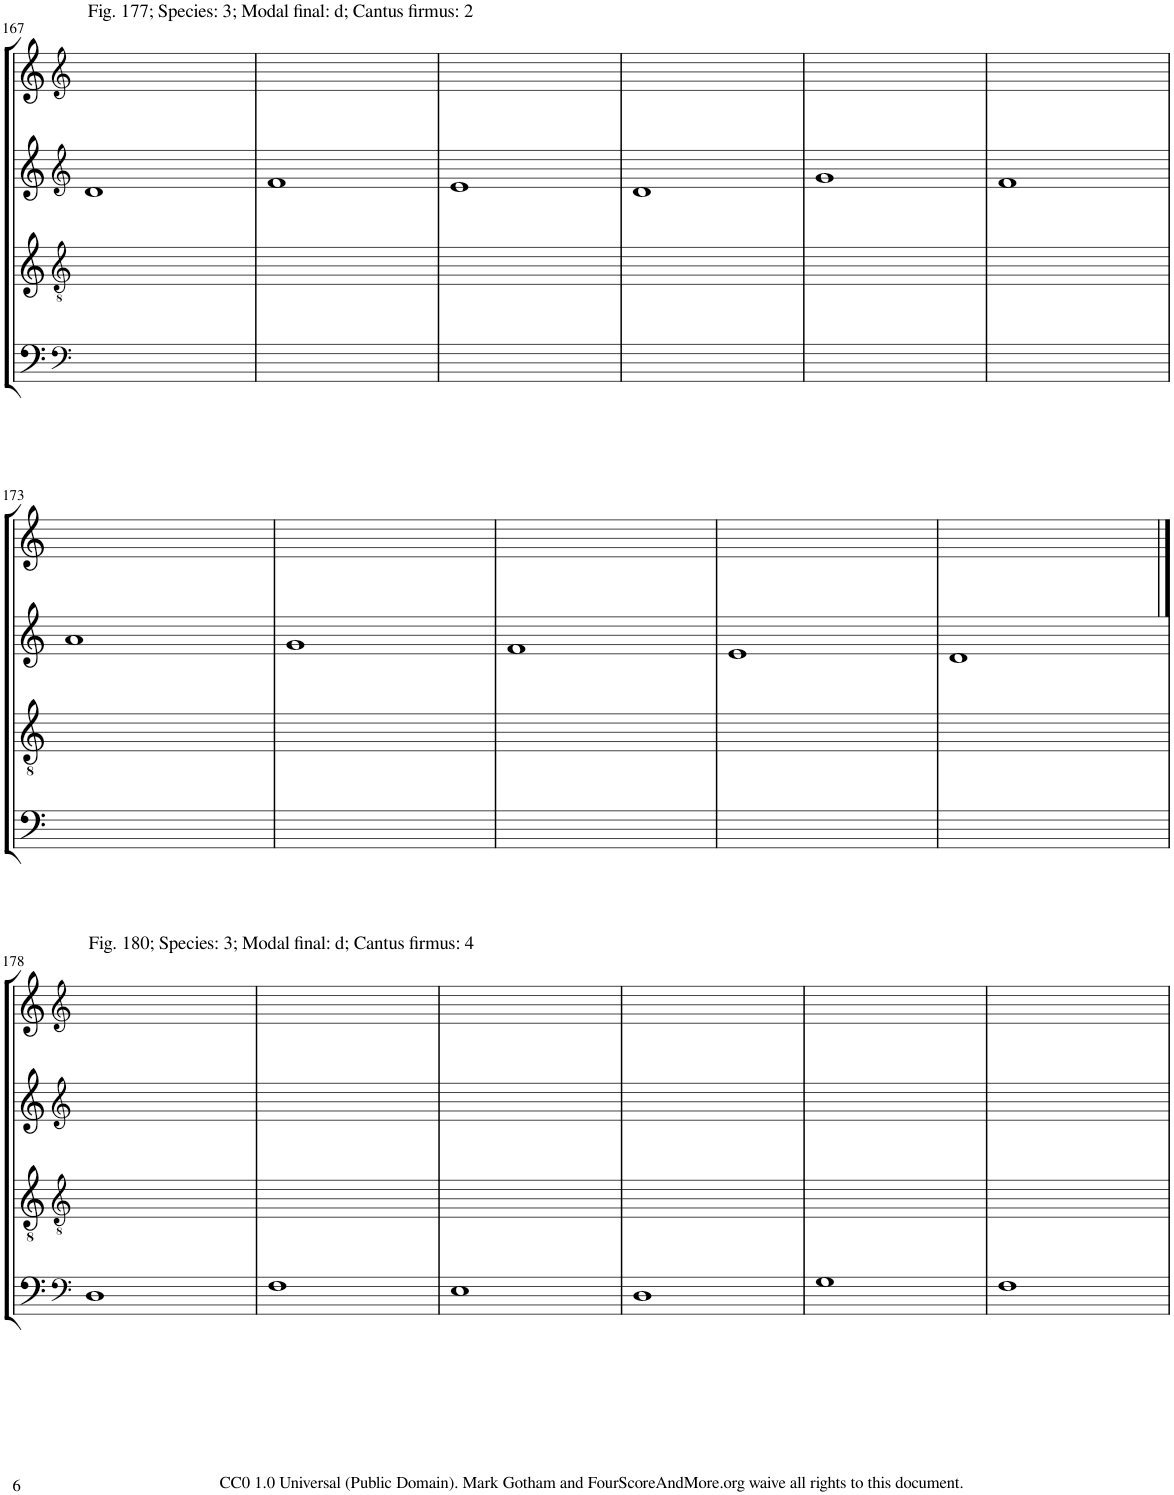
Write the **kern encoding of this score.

**kern	**kern	**kern	**kern
*part4	*part3	*part2	*part1
*staff4	*staff3	*staff2	*staff1
*I"Piano	*I"Piano	*I"Piano	*I"Piano
*I'Pno	*I'Pno	*I'Pno	*I'Pno
!!LO:PB:g=z
*clefF4	*clefGv2	*clefG2	*clefG2
*k[]	*k[]	*k[]	*k[]
*M4/4	*M4/4	*M4/4	*M4/4
=167	=167	=167	=167
!	!	!	!LO:TX:a:t=Fig. 177; Species&colon; 3; Modal final&colon; d; Cantus firmus&colon; 2
1ryy	1ryy	1d	1ryy
=168	=168	=168	=168
1ryy	1ryy	1f	1ryy
=169	=169	=169	=169
1ryy	1ryy	1e	1ryy
=170	=170	=170	=170
1ryy	1ryy	1d	1ryy
=171	=171	=171	=171
1ryy	1ryy	1g	1ryy
=172	=172	=172	=172
1ryy	1ryy	1f	1ryy
!!LO:LB:g=z
=173	=173	=173	=173
1ryy	1ryy	1a	1ryy
=174	=174	=174	=174
1ryy	1ryy	1g	1ryy
=175	=175	=175	=175
1ryy	1ryy	1f	1ryy
=176	=176	=176	=176
1ryy	1ryy	1e	1ryy
=177	=177	=177	=177
1ryy	1ryy	1d	1ryy
!!LO:LB:g=z
==178	==178	==178	==178
*clefF4	*clefGv2	*clefG2	*clefG2
!	!	!	!LO:TX:a:t=Fig. 180; Species&colon; 3; Modal final&colon; d; Cantus firmus&colon; 4
1D	1ryy	1ryy	1ryy
=179	=179	=179	=179
1F	1ryy	1ryy	1ryy
=180	=180	=180	=180
1E	1ryy	1ryy	1ryy
=181	=181	=181	=181
1D	1ryy	1ryy	1ryy
=182	=182	=182	=182
1G	1ryy	1ryy	1ryy
=183	=183	=183	=183
1F	1ryy	1ryy	1ryy
=	=	=	=
*-	*-	*-	*-
